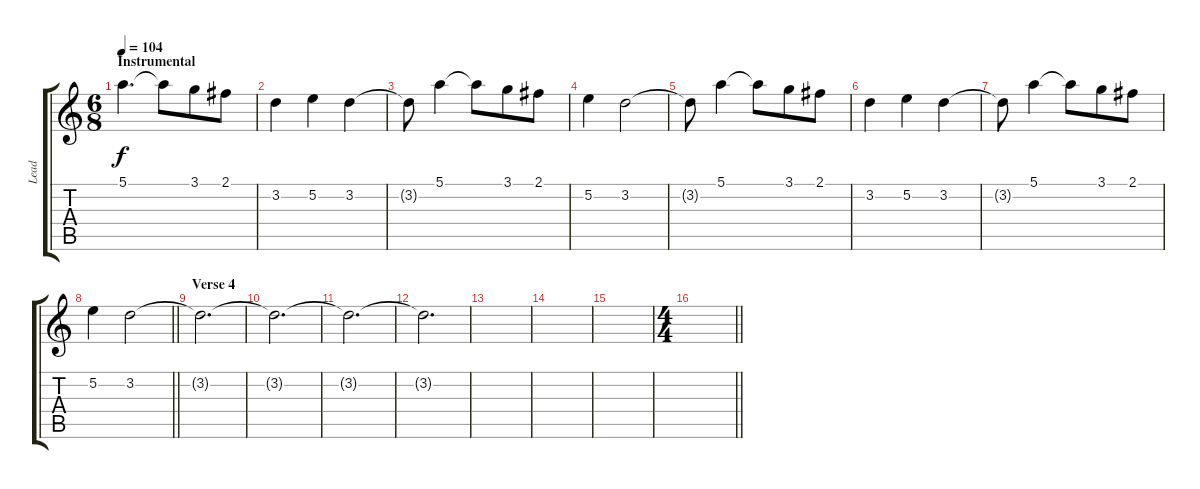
\track ("Lead" "Lead") {instrument distortionguitar}
\staff {score tabs}
\tuning (E4 B3 G3 D3 A2 E2) {hide}
\ts (6 8)
\section ("" "Instrumental")
\tempo 104
\clef g2
\ks c
5.1.4{d dy f} 5.1{t}.8 3.1.8 2.1.8 |
3.2.4 5.2.4 3.2.4 |
3.2{t}.8 5.1.4 5.1{t}.8 3.1.8 2.1.8 |
5.2.4 3.2.2 |
3.2{t}.8 5.1.4 5.1{t}.8 3.1.8 2.1.8 |
3.2.4 5.2.4 3.2.4 |
3.2{t}.8 5.1.4 5.1{t}.8 3.1.8 2.1.8 |
\barLineRight lightlight
5.2.4 3.2.2 |
\section ("" "Verse 4")
3.2{t}.2{d} |
3.2{t}.2{d} |
3.2{t}.2{d} |
3.2{t}.2{d} |
|
|
|
\ts (4 4)
\barLineRight lightlight
